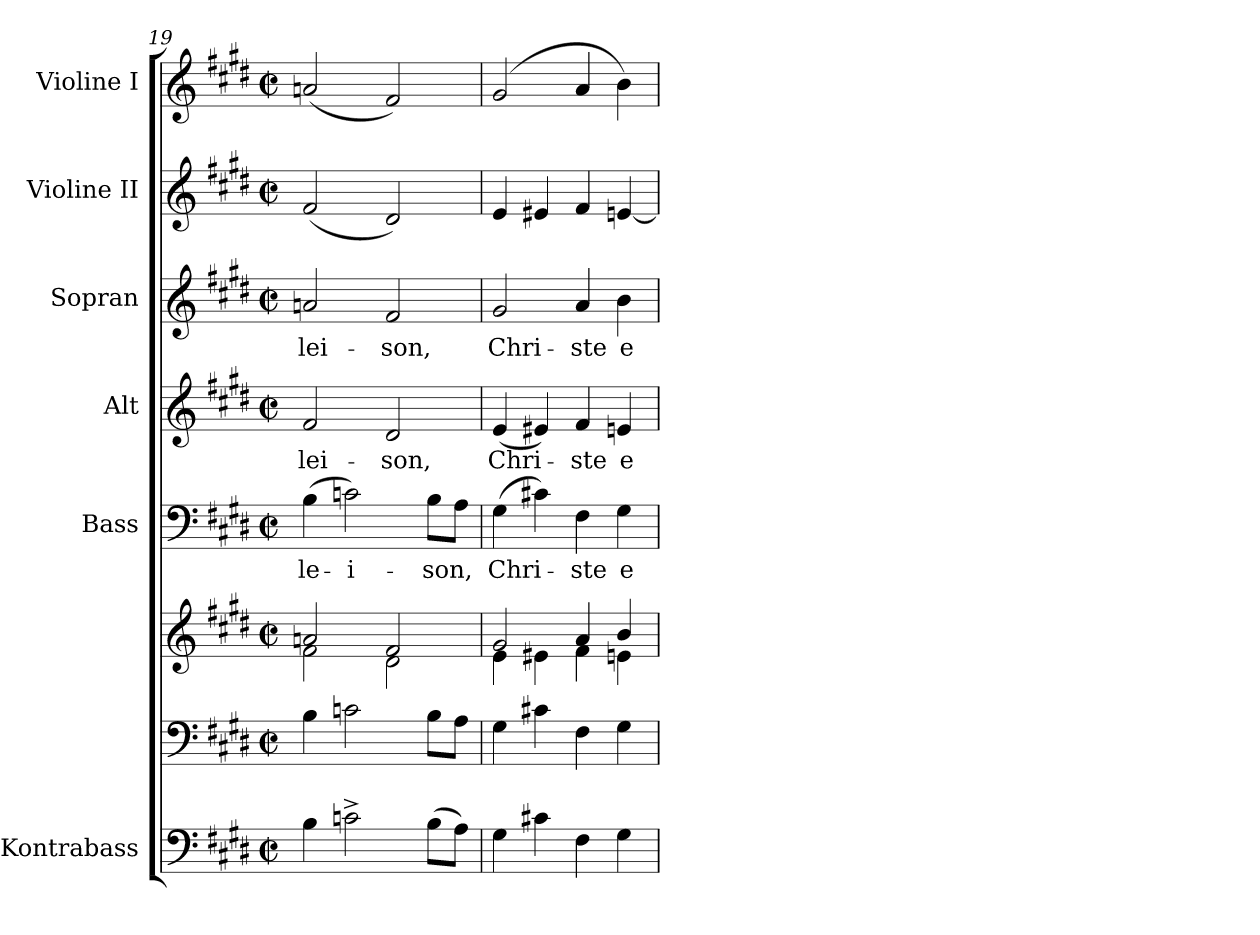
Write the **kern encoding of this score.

**kern	**kern	**kern	**kern	**text	**kern	**text	**kern	**text	**kern	**kern
*part7	*part6	*part6	*part5	*part5	*part4	*part4	*part3	*part3	*part2	*part1
*staff8	*staff7	*staff6	*staff5	*staff5	*staff4	*staff4	*staff3	*staff3	*staff2	*staff1
*I"Kontrabass	*	*	*I"Bass	*	*I"Alt	*	*I"Sopran	*	*I"Violine II	*I"Violine I
*I'Kb.	*	*	*I'B.	*	*I'A.	*	*I'S.	*	*I'Vl. II	*I'Vl. I
*clefF4	*clefF4	*clefG2	*clefF4	*	*clefG2	*	*clefG2	*	*clefG2	*clefG2
*ITrd7c12	*	*	*	*	*	*	*	*	*	*
*k[f#c#g#d#]	*k[f#c#g#d#]	*k[f#c#g#d#]	*k[f#c#g#d#]	*	*k[f#c#g#d#]	*	*k[f#c#g#d#]	*	*k[f#c#g#d#]	*k[f#c#g#d#]
*E:	*E:	*E:	*E:	*	*E:	*	*E:	*	*E:	*E:
*M2/2	*M2/2	*M2/2	*M2/2	*	*M2/2	*	*M2/2	*	*M2/2	*M2/2
*met(c|)	*met(c|)	*met(c|)	*met(c|)	*	*met(c|)	*	*met(c|)	*	*met(c|)	*met(c|)
=19	=19	=19	=19	=19	=19	=19	=19	=19	=19	=19
*	*	*^	*	*	*	*	*	*	*	*
!	!	!	!	!	!LO:LY:b	!	!LO:LY:b	!	!LO:LY:b	!	!
4BB\	4B\	2an/	2f#\	(>4B\	-le-	2f#/	-lei-	2an/	-lei-	(<2f#/	(<2an/
!	!	!	!	!	!LO:LY:b	!	!	!	!	!	!
2Cn^>\	2cn\	.	.	2cn\)	-i-	.	.	.	.	.	.
!	!	!	!	!	!	!	!LO:LY:b	!	!LO:LY:b	!	!
.	.	2f#/	2d#\	.	.	2d#/	-son,	2f#/	-son,	2d#/)	2f#/)
!	!	!	!	!	!LO:LY:b	!	!	!	!	!	!
(>8BB\L	8B\L	.	.	8B\L	-son,	.	.	.	.	.	.
8AA\J)	8A\J	.	.	8A\J	.	.	.	.	.	.	.
=20	=20	=20	=20	=20	=20	=20	=20	=20	=20	=20	=20
!	!	!	!	!	!LO:LY:b	!	!LO:LY:b	!	!LO:LY:b	!	!
4GG#\	4G#\	2g#/	4e\	(>4G#\	Chri-	(<4e/	Chri-	2g#/	Chri-	4e/	(2g#/
4C#X\	4c#X\	.	4e#X\	4c#X\)	.	4e#X/)	.	.	.	4e#X/	.
!	!	!	!	!	!LO:LY:b	!	!LO:LY:b	!	!LO:LY:b	!	!
4FF#\	4F#\	4a/	4f#\	4F#\	-ste	4f#/	-ste	4a/	-ste	4f#/	4a/
!	!	!	!	!	!LO:LY:b	!	!LO:LY:b	!	!LO:LY:b	!	!
4GG#\	4G#\	4b/	4en\	4G#\	e-	4en/	e-	4b\	e-	[4en/	4b\)
*	*	*v	*v	*	*	*	*	*	*	*	*
=	=	=	=	=	=	=	=	=	=	=
*-	*-	*-	*-	*-	*-	*-	*-	*-	*-	*-
